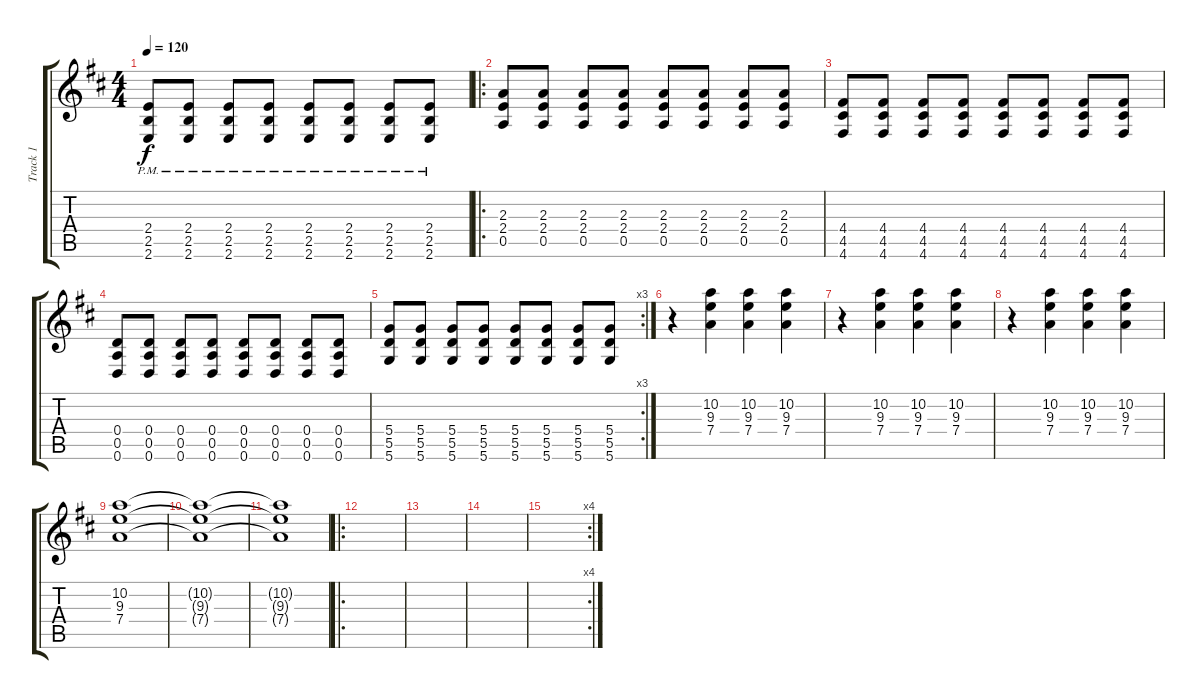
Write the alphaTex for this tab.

\track ("Track 1" "Track 1") {instrument acousticguitarsteel}
\staff {score tabs}
\tuning (E4 B3 G3 D3 A2 D2) {hide}
\ts (4 4)
\tempo 120
\clef g2
\ks d
(2.4{pm} 2.5{pm} 2.6{pm}).8{dy f} (2.4{pm} 2.5{pm} 2.6{pm}).8 (2.4{pm} 2.5{pm} 2.6{pm}).8 (2.4{pm} 2.5{pm} 2.6{pm}).8 (2.4{pm} 2.5{pm} 2.6{pm}).8 (2.4{pm} 2.5{pm} 2.6{pm}).8 (2.4{pm} 2.5{pm} 2.6{pm}).8 (2.4{pm} 2.5{pm} 2.6{pm}).8 |
\ro
(2.3 2.4 0.5).8 (2.3 2.4 0.5).8 (2.3 2.4 0.5).8 (2.3 2.4 0.5).8 (2.3 2.4 0.5).8 (2.3 2.4 0.5).8 (2.3 2.4 0.5).8 (2.3 2.4 0.5).8 |
(4.4 4.5 4.6).8 (4.4 4.5 4.6).8 (4.4 4.5 4.6).8 (4.4 4.5 4.6).8 (4.4 4.5 4.6).8 (4.4 4.5 4.6).8 (4.4 4.5 4.6).8 (4.4 4.5 4.6).8 |
(0.4 0.5 0.6).8 (0.4 0.5 0.6).8 (0.4 0.5 0.6).8 (0.4 0.5 0.6).8 (0.4 0.5 0.6).8 (0.4 0.5 0.6).8 (0.4 0.5 0.6).8 (0.4 0.5 0.6).8 |
\rc 3
(5.4 5.5 5.6).8 (5.4 5.5 5.6).8 (5.4 5.5 5.6).8 (5.4 5.5 5.6).8 (5.4 5.5 5.6).8 (5.4 5.5 5.6).8 (5.4 5.5 5.6).8 (5.4 5.5 5.6).8 |
r.4 (10.2 9.3 7.4).4 (10.2 9.3 7.4).4 (10.2 9.3 7.4).4 |
r.4 (10.2 9.3 7.4).4 (10.2 9.3 7.4).4 (10.2 9.3 7.4).4 |
r.4 (10.2 9.3 7.4).4 (10.2 9.3 7.4).4 (10.2 9.3 7.4).4 |
(10.2 9.3 7.4).1 |
(10.2{t} 9.3{t} 7.4{t}).1 |
(10.2{t} 9.3{t} 7.4{t}).1 |
\ro
|
|
|
\rc 4
